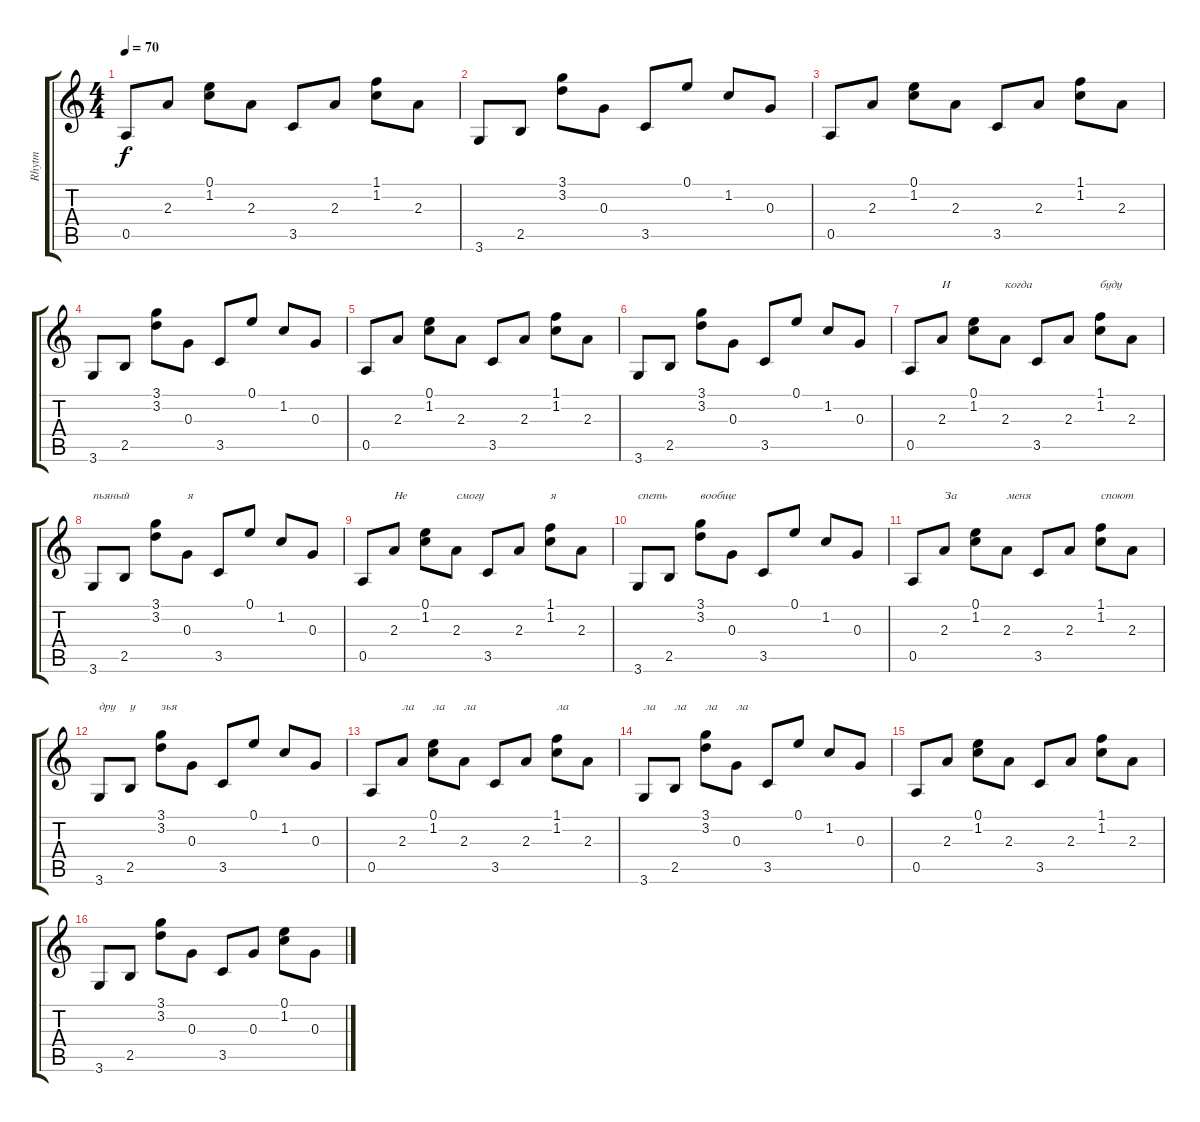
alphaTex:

\track ("Rhytm" "Rhytm") {instrument acousticguitarsteel}
\staff {score tabs}
\tuning (E4 B3 G3 D3 A2 E2) {hide}
\ts (4 4)
\tempo 70
\clef g2
\ks c
0.5.8{dy f instrument acousticguitarsteel} 2.3.8 (0.1 1.2).8 2.3.8 3.5.8 2.3.8 (1.1 1.2).8 2.3.8 |
3.6.8 2.5.8 (3.1 3.2).8 0.3.8 3.5.8 0.1.8 1.2.8 0.3.8 |
0.5.8 2.3.8 (0.1 1.2).8 2.3.8 3.5.8 2.3.8 (1.1 1.2).8 2.3.8 |
3.6.8 2.5.8 (3.1 3.2).8 0.3.8 3.5.8 0.1.8 1.2.8 0.3.8 |
0.5.8 2.3.8 (0.1 1.2).8 2.3.8 3.5.8 2.3.8 (1.1 1.2).8 2.3.8 |
3.6.8 2.5.8 (3.1 3.2).8 0.3.8 3.5.8 0.1.8 1.2.8 0.3.8 |
0.5.8 2.3.8{txt "И"} (0.1 1.2).8 2.3.8{txt "когда"} 3.5.8 2.3.8 (1.1 1.2).8{txt "буду"} 2.3.8 |
3.6.8{txt "пьяный"} 2.5.8 (3.1 3.2).8 0.3.8{txt "я"} 3.5.8 0.1.8 1.2.8 0.3.8 |
0.5.8 2.3.8{txt "Не"} (0.1 1.2).8 2.3.8{txt "смогу"} 3.5.8 2.3.8 (1.1 1.2).8{txt "я"} 2.3.8 |
3.6.8{txt "спеть"} 2.5.8 (3.1 3.2).8{txt "вообще"} 0.3.8 3.5.8 0.1.8 1.2.8 0.3.8 |
0.5.8 2.3.8{txt "За"} (0.1 1.2).8 2.3.8{txt "меня"} 3.5.8 2.3.8 (1.1 1.2).8{txt "споют"} 2.3.8 |
3.6.8{txt "дру"} 2.5.8{txt "у"} (3.1 3.2).8{txt "зья"} 0.3.8 3.5.8 0.1.8 1.2.8 0.3.8 |
0.5.8 2.3.8{txt "ла"} (0.1 1.2).8{txt "ла"} 2.3.8{txt "ла"} 3.5.8 2.3.8 (1.1 1.2).8{txt "ла"} 2.3.8 |
3.6.8{txt "ла"} 2.5.8{txt "ла"} (3.1 3.2).8{txt "ла"} 0.3.8{txt "ла"} 3.5.8 0.1.8 1.2.8 0.3.8 |
0.5.8 2.3.8 (0.1 1.2).8 2.3.8 3.5.8 2.3.8 (1.1 1.2).8 2.3.8 |
3.6.8 2.5.8 (3.1 3.2).8 0.3.8 3.5.8 0.3.8 (0.1 1.2).8 0.3.8
